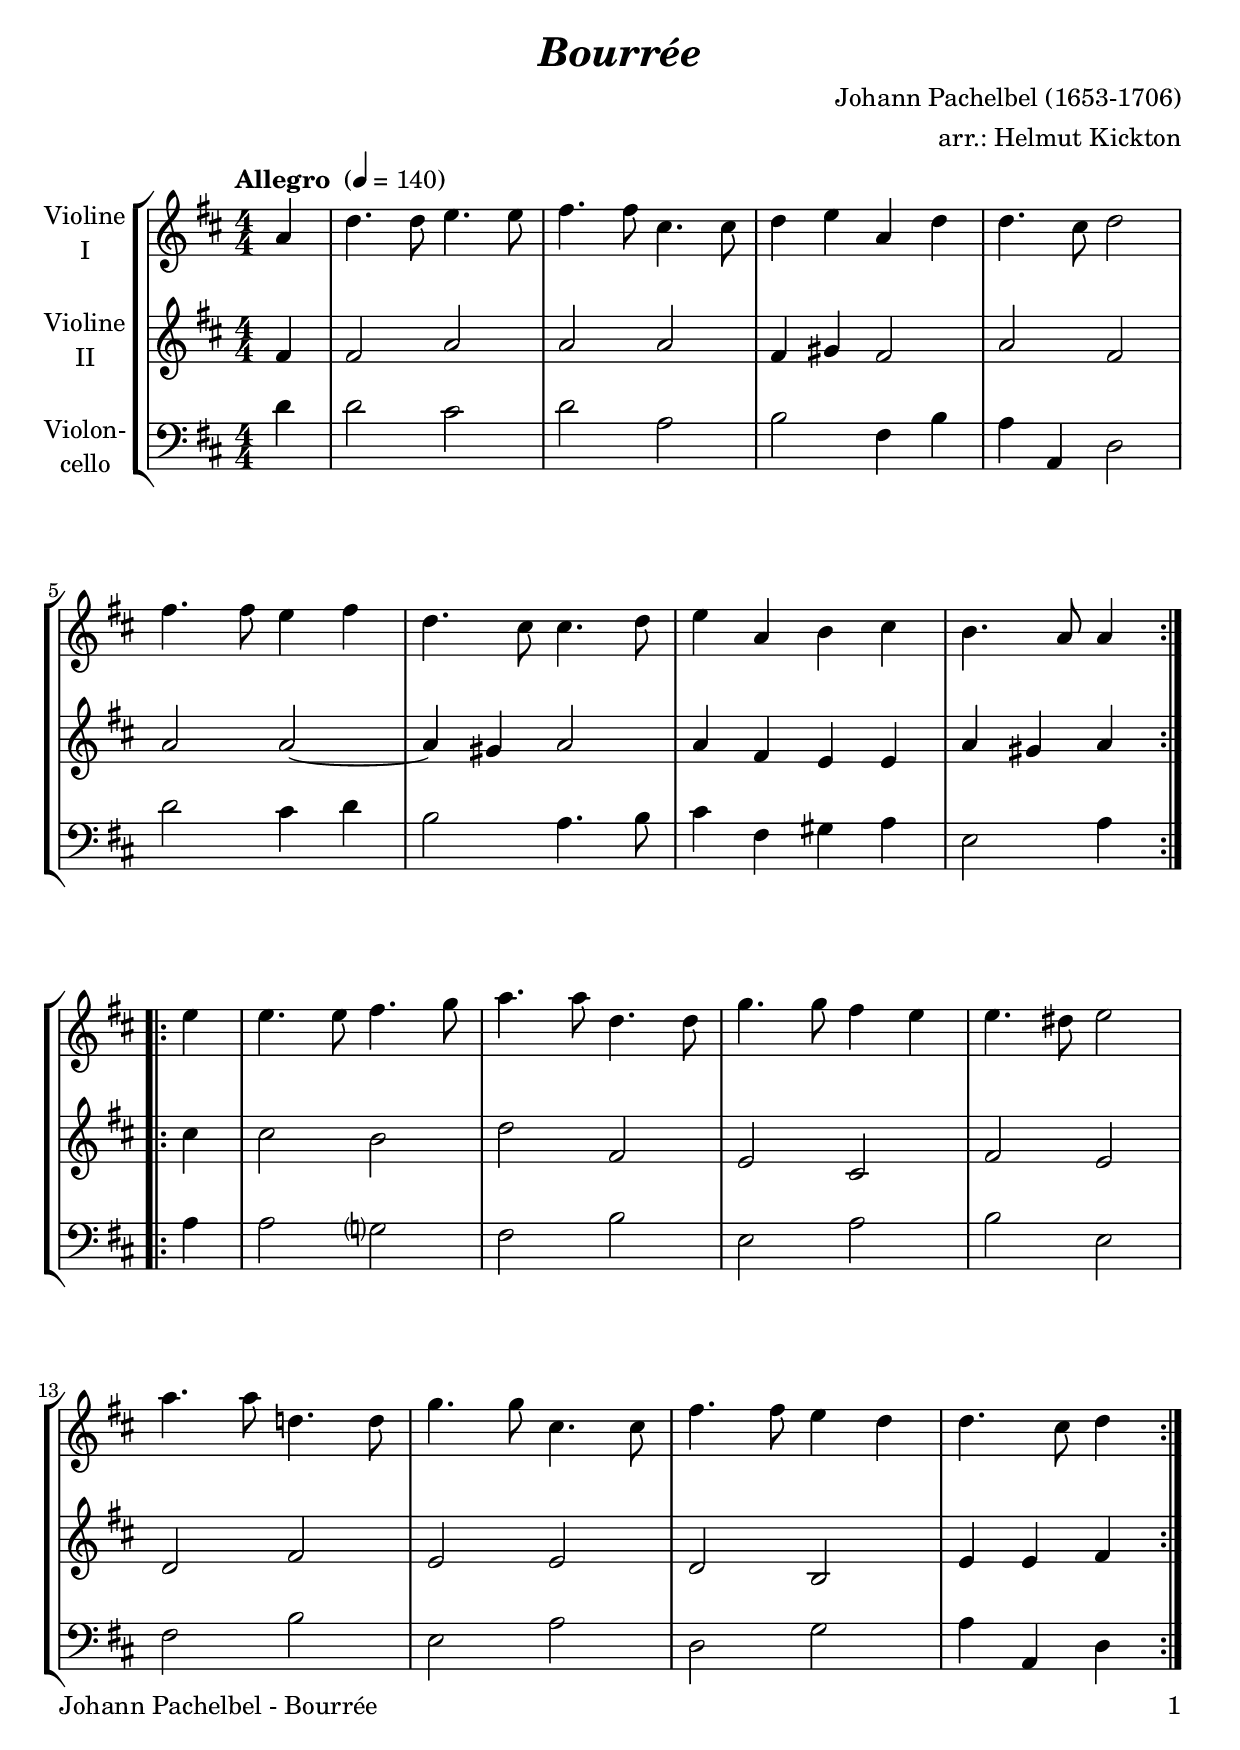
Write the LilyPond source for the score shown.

\version "2.20.2"
\include "deutsch.ly"

#(set-global-staff-size 22)

\header {
  title     = \markup \bold \italic "Bourrée"
  composer  = "Johann Pachelbel (1653-1706)"
  arranger  = "arr.: Helmut Kickton"
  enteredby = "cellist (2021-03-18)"
%  piece     = ""
}


voiceconsts = {
  \key b \major
  \time 4/4
  \clef "treble"
  \numericTimeSignature
%  \compressEmptyMeasures
  % Set default beaming for all staves
%  \set Timing.beamExceptions = #'()
%  \set Timing.baseMoment     = #(ly:make-moment 1 4)
%  \set Timing.beatStructure  = #'(1 1 1)
  \tempo "Allegro " 4=140
}

micl = "clarinet"
mifl = "flute"
miob = "oboe"
mifh = "french horn"
misx = "tenor sax"
mist = "string ensemble 1"
mivl = "violin"
miba = "cello"

boxa = { \bar "||" \mark \markup \box \italic "A" \key c \major }

va = \relative c' {
  \voiceconsts

  \repeat volta 2 {
    \partial 4 f4
    b4. b8 c4. c8
    d4. d8 a4. a8
    b4 c f, b
    b4. a8 b2
    d4. d8 c4 d

    b4. a8 a4. b8
    c4 f, g a
    g4. f8 f4
  }

  \repeat volta 2 {
    c'
    c4. c8 d4. es8
    f4. f8 b,4. b8

    es4. es8 d4 c
    c4. h8 c2
    f4. f8 b,!4. b8
    es4. es8 a,4. a8
    d4. d8 c4 b
    b4. a8 b4
  }
}

vb = \relative c' {
  \voiceconsts

  \repeat volta 2 {
    \partial 4 d4
    d2 f
    f f
    d4 e d2
    f d
    f f~

    f4 e f2
    f4 d c c
    f e f
  }

  \repeat volta 2 {
    a
    a2 g
    b d,

    c a
    d c
    b d
    c c
    b g
    c4 c d
  }
}

vc = \relative c' {
  \voiceconsts
  \clef "bass"
  
  \repeat volta 2 {
    \partial 4 b4
    b2 a
    b f
    g d4 g
    f f, b2
    b' a4 b

    g2 f4. g8
    a4 d, e f
    c2 f4
  }

  \repeat volta 2 {
    f
    f2 es?
    d g

    c, f
    g c,
    d g
    c, f
    b, es
    f4 f, b
  }
}


music = \new StaffGroup <<
      \new Staff {
	\set Staff.midiInstrument = \mivl
	\set Staff.instrumentName = \markup \center-column { "Violine" "I" }
	\transpose b d' { \va }
      }

      \new Staff {
	\set Staff.midiInstrument = \mivl
	\set Staff.instrumentName = \markup \center-column { "Violine" "II" }
	\transpose b d' { \vb }
      }

      \new Staff {
	\set Staff.midiInstrument = \miba
	\set Staff.instrumentName = \markup \center-column { "Violon-" "cello" }
	\transpose b d' { \vc }
      }
>>

\book {
   \paper {
    print-page-number = ##t
    print-first-page-number = ##t
    ragged-last-bottom = ##f
    oddHeaderMarkup = \markup \null
    evenHeaderMarkup = \markup \null
    oddFooterMarkup = \markup {
      \fill-line {
        \on-the-fly #print-page-number-check-first
        "Johann Pachelbel - Bourrée" \fromproperty #'page:page-number-string
      }
    }
    evenFooterMarkup = \oddFooterMarkup
  } \score {
    \music
    \layout {}
  }

  \score {
    \unfoldRepeats \music

    \midi {
      \context {
        \Score
      }
    }
  }
}